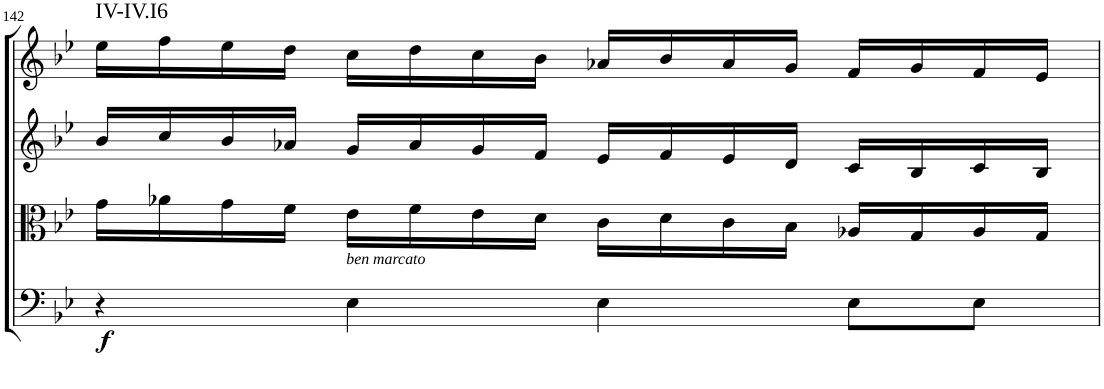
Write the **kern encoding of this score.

**kern	**dynam	**kern	**kern	**kern	**harte
*part4	*part4	*part3	*part2	*part1	*part1
*staff4	*staff4	*staff3	*staff2	*staff1	*
*I"Violoncello.	*	*I"Viola.	*I"Violino II.	*I"Violino I.	*
*I'Vc	*	*I'Vla	*I'Vln	*I'Vln	*
!!LO:PB:g=z
*clefF4	*	*clefC3	*clefG2	*clefG2	*
*k[b-e-]	*	*k[b-e-]	*k[b-e-]	*k[b-e-]	*
*B-:	*	*B-:	*B-:	*B-:	*
*M4/4	*	*M4/4	*M4/4	*M4/4	*
*met(c)	*	*met(c)	*met(c)	*met(c)	*
=142	=142	=142	=142	=142	=142
!	!LO:DY:b	!	!	!	!LO:H:kt=IV-IV.I6
4r	f	16g\LL	16b-/LL	16ee-\LL	N
.	.	16a-X\	16cc/	16ff\	.
.	.	16g\	16b-/	16ee-\	.
.	.	16f\JJ	16a-X/JJ	16dd\JJ	.
!LO:TX:a:i:t=ben marcato	!	!	!	!	!
4E-\	.	16e-\LL	16g/LL	16cc\LL	.
.	.	16f\	16a-/	16dd\	.
.	.	16e-\	16g/	16cc\	.
.	.	16d\JJ	16f/JJ	16b-\JJ	.
4E-\	.	16c\LL	16e-/LL	16a-X/LL	.
.	.	16d\	16f/	16b-/	.
.	.	16c\	16e-/	16a-/	.
.	.	16B-\JJ	16d/JJ	16g/JJ	.
8E-\L	.	16A-X/LL	16c/LL	16f/LL	.
.	.	16G/	16B-/	16g/	.
8E-\J	.	16A-/	16c/	16f/	.
.	.	16G/JJ	16B-/JJ	16e-/JJ	.
=	=	=	=	=	=
*-	*-	*-	*-	*-	*-
